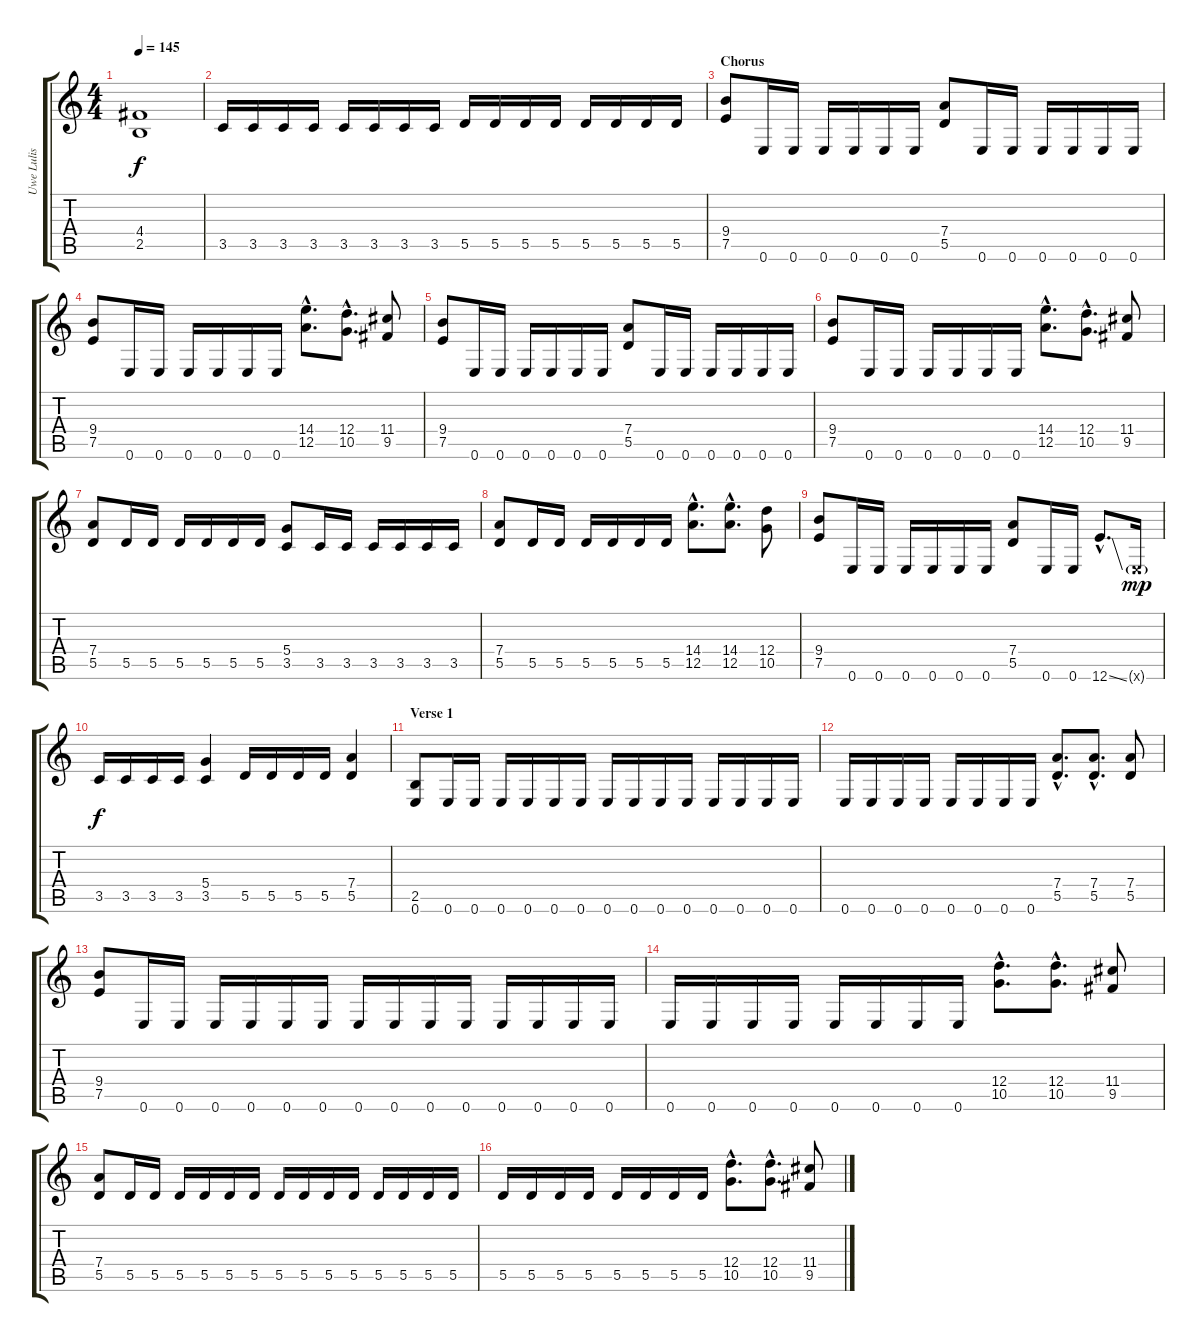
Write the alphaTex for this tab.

\track ("Uwe Lulis (Lead Guitar)" "Uwe Lulis ") {instrument distortionguitar}
\staff {score tabs}
\tuning (E4 B3 G3 D3 A2 E2) {hide}
\ts (4 4)
\tempo 145
\clef g2
\ks c
(4.4 2.5).1{dy f} |
3.5.16 3.5.16 3.5.16 3.5.16 3.5.16 3.5.16 3.5.16 3.5.16 5.5.16 5.5.16 5.5.16 5.5.16 5.5.16 5.5.16 5.5.16 5.5.16 |
\section ("" "Chorus")
(9.4 7.5).8{balance 6} 0.6.16 0.6.16 0.6.16 0.6.16 0.6.16 0.6.16 (7.4 5.5).8 0.6.16 0.6.16 0.6.16 0.6.16 0.6.16 0.6.16 |
(9.4 7.5).8 0.6.16 0.6.16 0.6.16 0.6.16 0.6.16 0.6.16 (14.4{hac} 12.5{hac}).8{d} (12.4{hac} 10.5{hac}).8{d} (11.4 9.5).8 |
(9.4 7.5).8 0.6.16 0.6.16 0.6.16 0.6.16 0.6.16 0.6.16 (7.4 5.5).8 0.6.16 0.6.16 0.6.16 0.6.16 0.6.16 0.6.16 |
(9.4 7.5).8 0.6.16 0.6.16 0.6.16 0.6.16 0.6.16 0.6.16 (14.4{hac} 12.5{hac}).8{d} (12.4{hac} 10.5{hac}).8{d} (11.4 9.5).8 |
(7.4 5.5).8 5.5.16 5.5.16 5.5.16 5.5.16 5.5.16 5.5.16 (5.4 3.5).8 3.5.16 3.5.16 3.5.16 3.5.16 3.5.16 3.5.16 |
(7.4 5.5).8 5.5.16 5.5.16 5.5.16 5.5.16 5.5.16 5.5.16 (14.4{hac} 12.5{hac}).8{d} (14.4{hac} 12.5{hac}).8{d} (12.4 10.5).8 |
(9.4 7.5).8 0.6.16 0.6.16 0.6.16 0.6.16 0.6.16 0.6.16 (7.4 5.5).8 0.6.16 0.6.16 12.6{ss hac}.8{d} 0.6{g x}.16{dy mp} |
3.5.16{dy f} 3.5.16 3.5.16 3.5.16 (5.4 3.5).4 5.5.16 5.5.16 5.5.16 5.5.16 (7.4 5.5).4 |
\section ("" "Verse 1")
(2.5 0.6).8 0.6.16 0.6.16 0.6.16 0.6.16 0.6.16 0.6.16 0.6.16 0.6.16 0.6.16 0.6.16 0.6.16 0.6.16 0.6.16 0.6.16 |
0.6.16 0.6.16 0.6.16 0.6.16 0.6.16 0.6.16 0.6.16 0.6.16 (7.4{hac} 5.5{hac}).8{d} (7.4{hac} 5.5{hac}).8{d} (7.4 5.5).8 |
(9.4 7.5).8 0.6.16 0.6.16 0.6.16 0.6.16 0.6.16 0.6.16 0.6.16 0.6.16 0.6.16 0.6.16 0.6.16 0.6.16 0.6.16 0.6.16 |
0.6.16 0.6.16 0.6.16 0.6.16 0.6.16 0.6.16 0.6.16 0.6.16 (12.4{hac} 10.5{hac}).8{d} (12.4{hac} 10.5{hac}).8{d} (11.4 9.5).8 |
(7.4 5.5).8 5.5.16 5.5.16 5.5.16 5.5.16 5.5.16 5.5.16 5.5.16 5.5.16 5.5.16 5.5.16 5.5.16 5.5.16 5.5.16 5.5.16 |
5.5.16 5.5.16 5.5.16 5.5.16 5.5.16 5.5.16 5.5.16 5.5.16 (12.4{hac} 10.5{hac}).8{d} (12.4{hac} 10.5{hac}).8{d} (11.4 9.5).8
